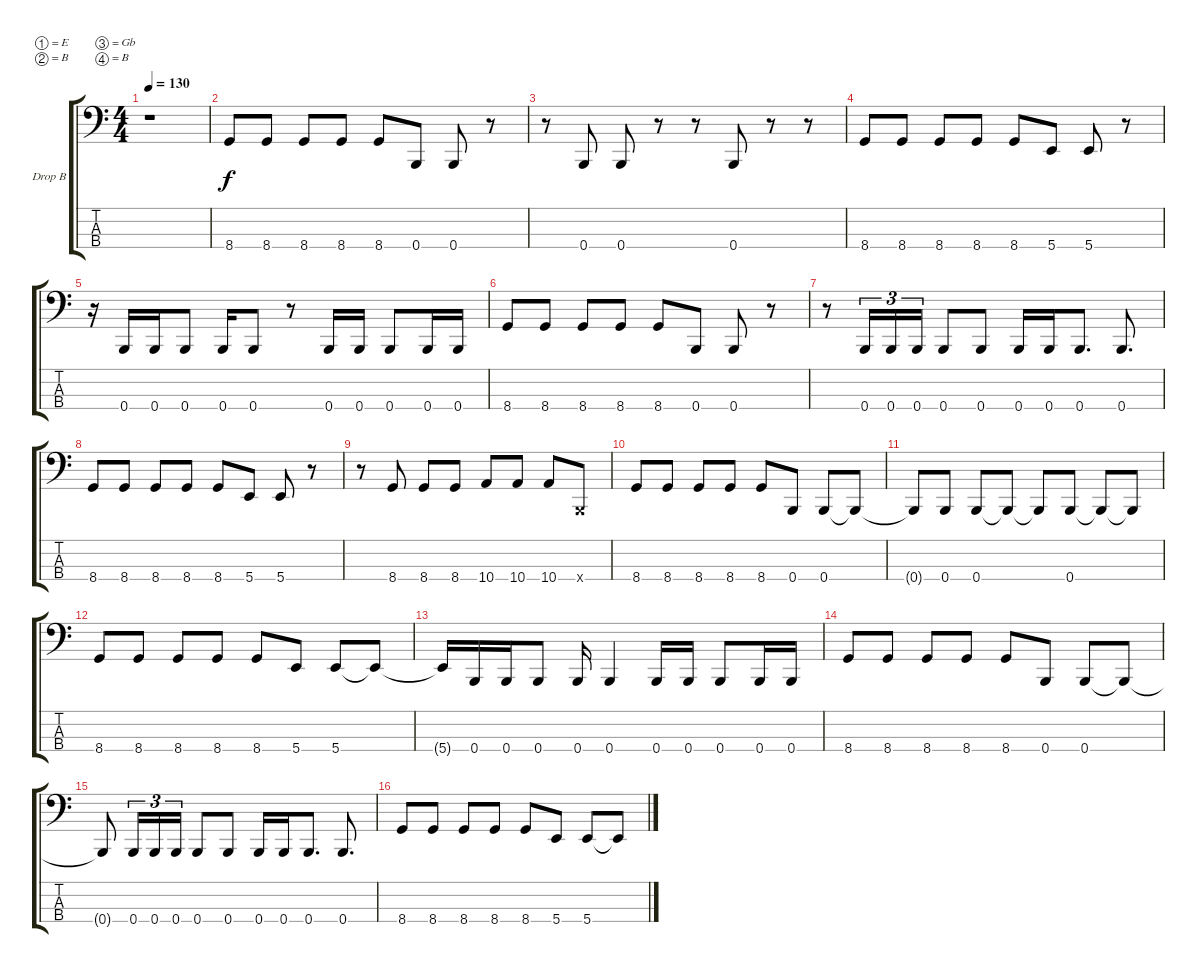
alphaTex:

\bracketExtendMode groupsimilarinstruments
\firstSystemTrackNameOrientation horizontal
\otherSystemsTrackNameOrientation horizontal
\track ("Loud Strings" "Drop B") {instrument electricbasspick}
\staff {score tabs}
\tuning (E2 B1 Gb1 B0)
\ts (4 4)
\beaming (8 2 2 2 2)
\tempo 130
\clef f4
\ks c
r.1{dy f instrument electricbasspick} |
8.4.8 8.4.8 8.4.8 8.4.8 8.4.8 0.4.8 0.4.8 r.8 |
r.8 0.4.8 0.4.8 r.8 r.8 0.4.8 r.8 r.8 |
8.4.8 8.4.8 8.4.8 8.4.8 8.4.8 5.4.8 5.4.8 r.8 |
r.16 0.4.16 0.4.16 0.4.8 0.4.16 0.4.8 r.8 0.4.16 0.4.16 0.4.8 0.4.16 0.4.16 |
8.4.8 8.4.8 8.4.8 8.4.8 8.4.8 0.4.8 0.4.8 r.8 |
r.8 0.4.16{tu (3 2)} 0.4.16{tu (3 2)} 0.4.16{tu (3 2)} 0.4.8 0.4.8 0.4.16 0.4.16 0.4.8{d} 0.4.8{d} |
8.4.8 8.4.8 8.4.8 8.4.8 8.4.8 5.4.8 5.4.8 r.8 |
r.8 8.4.8 8.4.8 8.4.8 10.4.8 10.4.8 10.4.8 0.4{x}.8 |
8.4.8 8.4.8 8.4.8 8.4.8 8.4.8 0.4.8 0.4.8 0.4{t}.8 |
0.4{t}.8 0.4.8 0.4.8 0.4{t}.8 0.4{t}.8 0.4.8 0.4{t}.8 0.4{t}.8 |
8.4.8 8.4.8 8.4.8 8.4.8 8.4.8 5.4.8 5.4.8 5.4{t}.8 |
5.4{t}.16 0.4.16 0.4.16 0.4.8 0.4.16 0.4.4 0.4.16 0.4.16 0.4.8 0.4.16 0.4.16 |
8.4.8 8.4.8 8.4.8 8.4.8 8.4.8 0.4.8 0.4.8 0.4{t}.8 |
0.4{t}.8 0.4.16{tu (3 2)} 0.4.16{tu (3 2)} 0.4.16{tu (3 2)} 0.4.8 0.4.8 0.4.16 0.4.16 0.4.8{d} 0.4.8{d} |
8.4.8 8.4.8 8.4.8 8.4.8 8.4.8 5.4.8 5.4.8 5.4{t}.8
